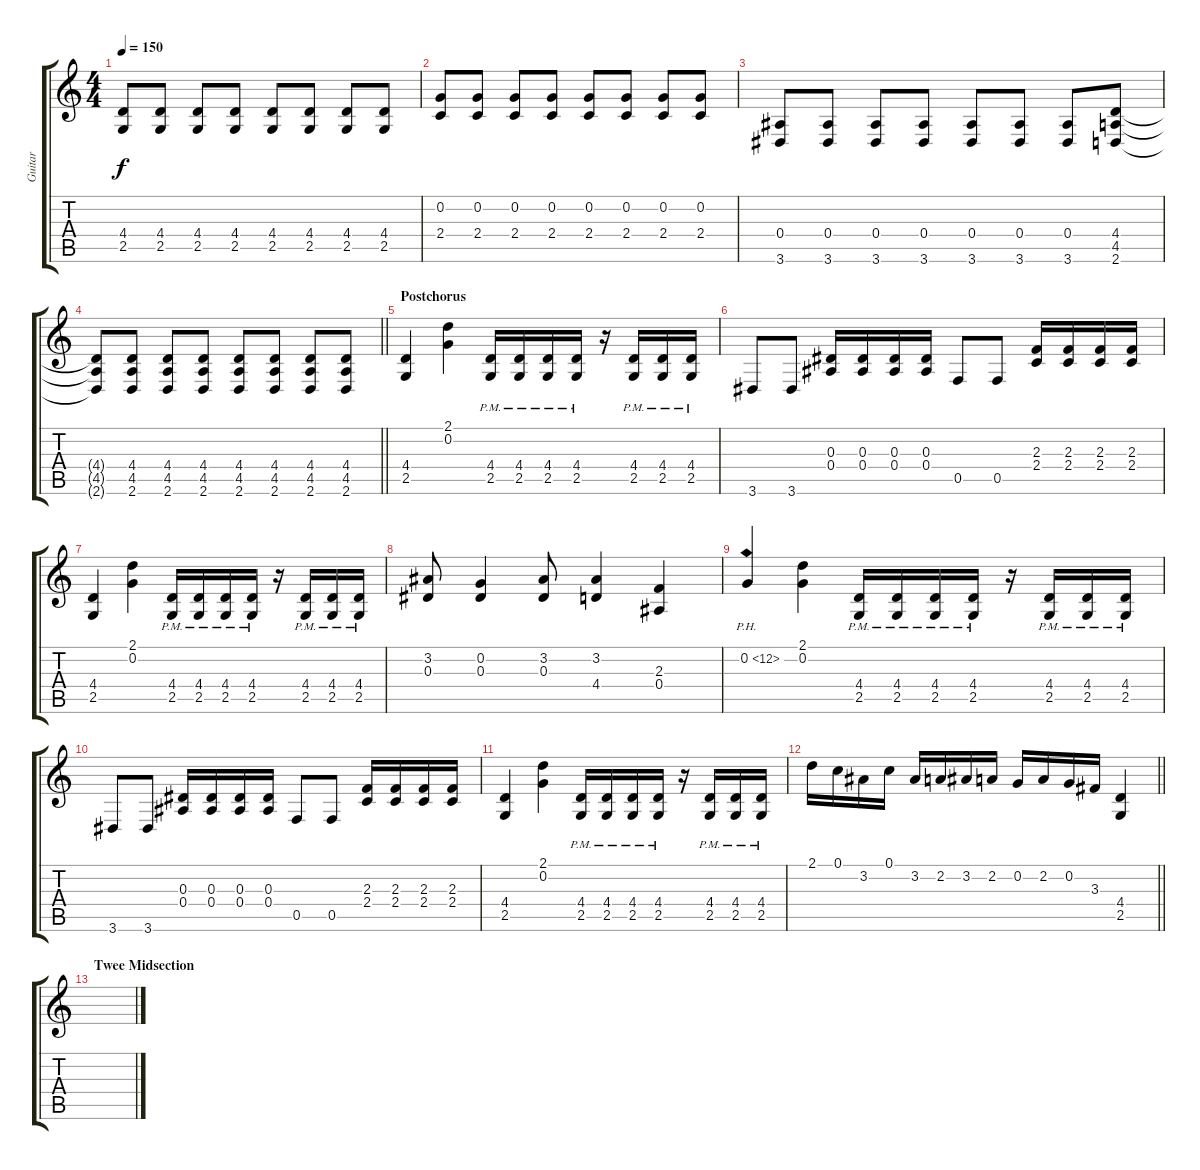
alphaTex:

\track ("Guitar" "Guitar") {instrument distortionguitar}
\staff {score tabs}
\tuning (C4 G3 Eb3 Bb2 F2 C2) {hide}
\ts (4 4)
\tempo 150
\clef g2
\ks c
(4.4 2.5).8{dy f} (4.4 2.5).8 (4.4 2.5).8 (4.4 2.5).8 (4.4 2.5).8 (4.4 2.5).8 (4.4 2.5).8 (4.4 2.5).8 |
(0.2 2.4).8 (0.2 2.4).8 (0.2 2.4).8 (0.2 2.4).8 (0.2 2.4).8 (0.2 2.4).8 (0.2 2.4).8 (0.2 2.4).8 |
(0.4 3.6).8 (0.4 3.6).8 (0.4 3.6).8 (0.4 3.6).8 (0.4 3.6).8 (0.4 3.6).8 (0.4 3.6).8 (4.4 4.5 2.6).8 |
\barLineRight lightlight
(4.4{t} 4.5{t} 2.6{t}).8 (4.4 4.5 2.6).8 (4.4 4.5 2.6).8 (4.4 4.5 2.6).8 (4.4 4.5 2.6).8 (4.4 4.5 2.6).8 (4.4 4.5 2.6).8 (4.4 4.5 2.6).8 |
\section ("" "Postchorus")
(4.4 2.5).4 (2.1 0.2).4 (4.4{pm} 2.5{pm}).16 (4.4{pm} 2.5{pm}).16 (4.4{pm} 2.5{pm}).16 (4.4{pm} 2.5{pm}).16 r.16 (4.4{pm} 2.5{pm}).16 (4.4{pm} 2.5{pm}).16 (4.4{pm} 2.5{pm}).16 |
3.6.8 3.6.8 (0.3 0.4).16 (0.3 0.4).16 (0.3 0.4).16 (0.3 0.4).16 0.5.8 0.5.8 (2.3 2.4).16 (2.3 2.4).16 (2.3 2.4).16 (2.3 2.4).16 |
(4.4 2.5).4 (2.1 0.2).4 (4.4{pm} 2.5{pm}).16 (4.4{pm} 2.5{pm}).16 (4.4{pm} 2.5{pm}).16 (4.4{pm} 2.5{pm}).16 r.16 (4.4{pm} 2.5{pm}).16 (4.4{pm} 2.5{pm}).16 (4.4{pm} 2.5{pm}).16 |
(3.2 0.3).8 (0.2 0.3).4 (3.2 0.3).8 (3.2 4.4).4 (2.3 0.4).4 |
0.2{ph 12}.4 (2.1 0.2).4 (4.4{pm} 2.5{pm}).16 (4.4{pm} 2.5{pm}).16 (4.4{pm} 2.5{pm}).16 (4.4{pm} 2.5{pm}).16 r.16 (4.4{pm} 2.5{pm}).16 (4.4{pm} 2.5{pm}).16 (4.4{pm} 2.5{pm}).16 |
3.6.8 3.6.8 (0.3 0.4).16 (0.3 0.4).16 (0.3 0.4).16 (0.3 0.4).16 0.5.8 0.5.8 (2.3 2.4).16 (2.3 2.4).16 (2.3 2.4).16 (2.3 2.4).16 |
(4.4 2.5).4 (2.1 0.2).4 (4.4{pm} 2.5{pm}).16 (4.4{pm} 2.5{pm}).16 (4.4{pm} 2.5{pm}).16 (4.4{pm} 2.5{pm}).16 r.16 (4.4{pm} 2.5{pm}).16 (4.4{pm} 2.5{pm}).16 (4.4{pm} 2.5{pm}).16 |
\barLineRight lightlight
2.1.16 0.1.16 3.2.16 0.1.16 3.2.16 2.2.16 3.2.16 2.2.16 0.2.16 2.2.16 0.2.16 3.3.16 (4.4 2.5).4 |
\section ("" "Twee Midsection")
